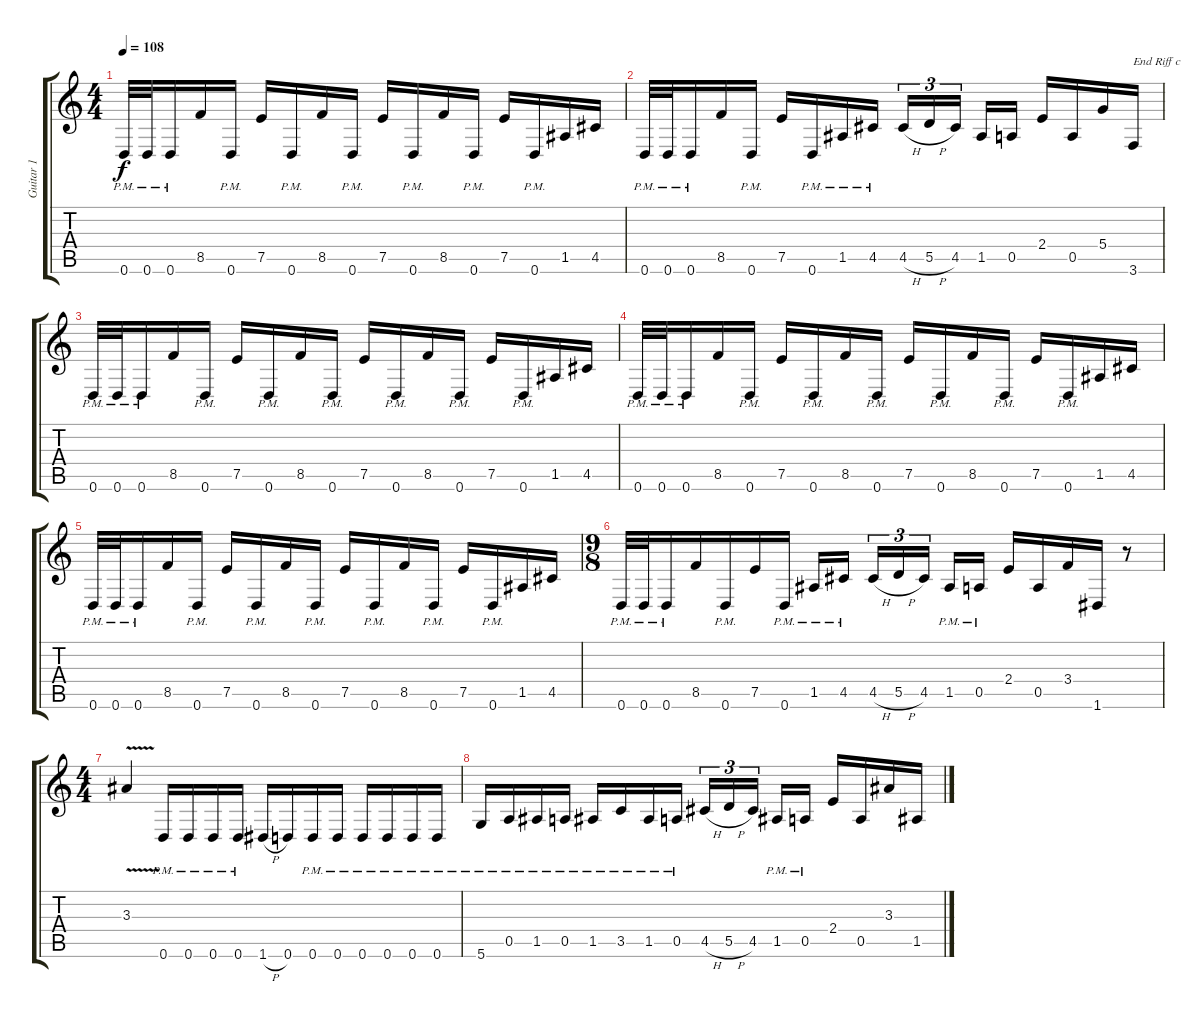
\track ("Guitar 1" "Guitar 1") {instrument distortionguitar}
\staff {score tabs}
\tuning (E4 B3 G3 D3 A2 D2) {hide}
\ts (4 4)
\tempo 108
\clef g2
\ks c
0.6{pm}.32{dy f} 0.6{pm}.32 0.6{pm}.16 8.5.16 0.6{pm}.16 7.5.16 0.6{pm}.16 8.5.16 0.6{pm}.16 7.5.16 0.6{pm}.16 8.5.16 0.6{pm}.16 7.5.16 0.6{pm}.16 1.5.16 4.5.16 |
0.6{pm}.32 0.6{pm}.32 0.6{pm}.16 8.5.16 0.6{pm}.16 7.5.16 0.6{pm}.16 1.5{pm}.16 4.5{pm}.16 4.5{h}.16{tu (3 2)} 5.5{h}.16{tu (3 2)} 4.5.16{tu (3 2) beam splitsecondary} 1.5.16 0.5.16 2.4.16 0.5.16 5.4.16 3.6.16{txt "End Riff c"} |
0.6{pm}.32 0.6{pm}.32 0.6{pm}.16 8.5.16 0.6{pm}.16 7.5.16 0.6{pm}.16 8.5.16 0.6{pm}.16 7.5.16 0.6{pm}.16 8.5.16 0.6{pm}.16 7.5.16 0.6{pm}.16 1.5.16 4.5.16 |
0.6{pm}.32 0.6{pm}.32 0.6{pm}.16 8.5.16 0.6{pm}.16 7.5.16 0.6{pm}.16 8.5.16 0.6{pm}.16 7.5.16 0.6{pm}.16 8.5.16 0.6{pm}.16 7.5.16 0.6{pm}.16 1.5.16 4.5.16 |
0.6{pm}.32 0.6{pm}.32 0.6{pm}.16 8.5.16 0.6{pm}.16 7.5.16 0.6{pm}.16 8.5.16 0.6{pm}.16 7.5.16 0.6{pm}.16 8.5.16 0.6{pm}.16 7.5.16 0.6{pm}.16 1.5.16 4.5.16 |
\ts (9 8)
0.6{pm}.32 0.6{pm}.32 0.6{pm}.16 8.5.16 0.6{pm}.16 7.5.16 0.6{pm}.16 1.5{pm}.16 4.5{pm}.16{beam splitsecondary} 4.5{h}.16{tu (3 2)} 5.5{h}.16{tu (3 2)} 4.5.16{tu (3 2) beam splitsecondary} 1.5{pm}.16 0.5{pm}.16 2.4.16 0.5.16 3.4.16 1.6.16 r.8 |
\ts (4 4)
3.3{v}.4 0.6{pm}.16 0.6{pm}.16 0.6{pm}.16 0.6{pm}.16 1.6{h}.16 0.6.16 0.6{pm}.16 0.6{pm}.16 0.6{pm}.16 0.6{pm}.16 0.6{pm}.16 0.6{pm}.16 |
5.6{pm}.16 0.5{pm}.16 1.5{pm}.16 0.5{pm}.16 1.5{pm}.16 3.5{pm}.16 1.5{pm}.16 0.5{pm}.16 4.5{h}.16{tu (3 2)} 5.5{h}.16{tu (3 2)} 4.5.16{tu (3 2) beam splitsecondary} 1.5{pm}.16 0.5{pm}.16 2.4.16 0.5.16 3.3.16 1.5.16
